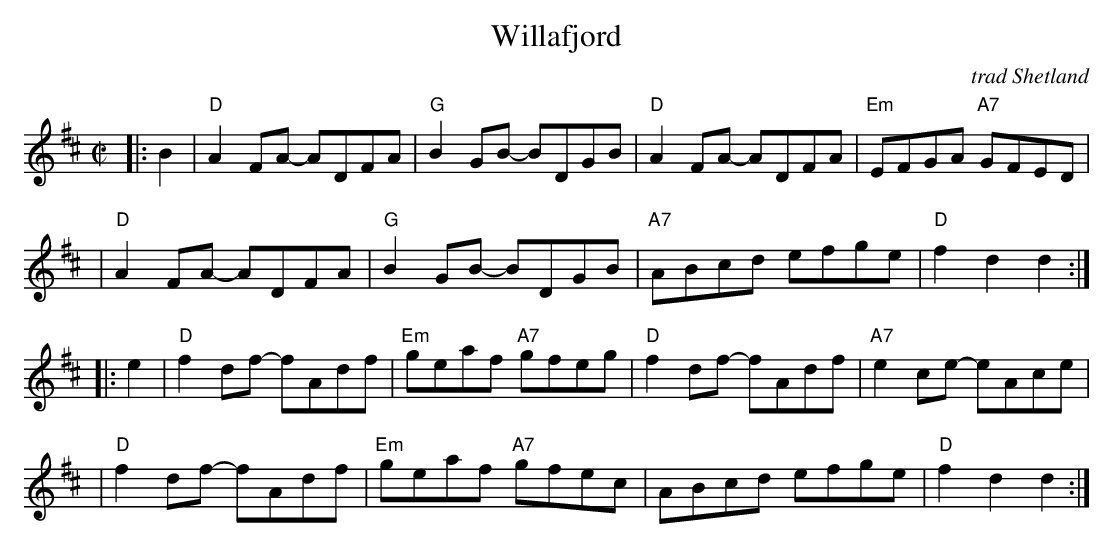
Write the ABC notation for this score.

X:1
T: Willafjord
O: trad Shetland
M: C|
L: 1/8
K: D
|: B2 | "D"A2FA- ADFA | "G"B2GB- BDGB | "D"A2FA- ADFA | "Em"EFGA "A7"GFED |
| "D"A2FA- ADFA | "G"B2GB- BDGB | "A7"ABcd efge | "D"f2d2 d2 :|
|: e2 | "D"f2df- fAdf | "Em"geaf "A7"gfeg | "D"f2df- fAdf | "A7"e2ce- eAce |
| "D"f2df- fAdf | "Em"geaf "A7"gfec | ABcd efge | "D"f2d2 d2 :|
